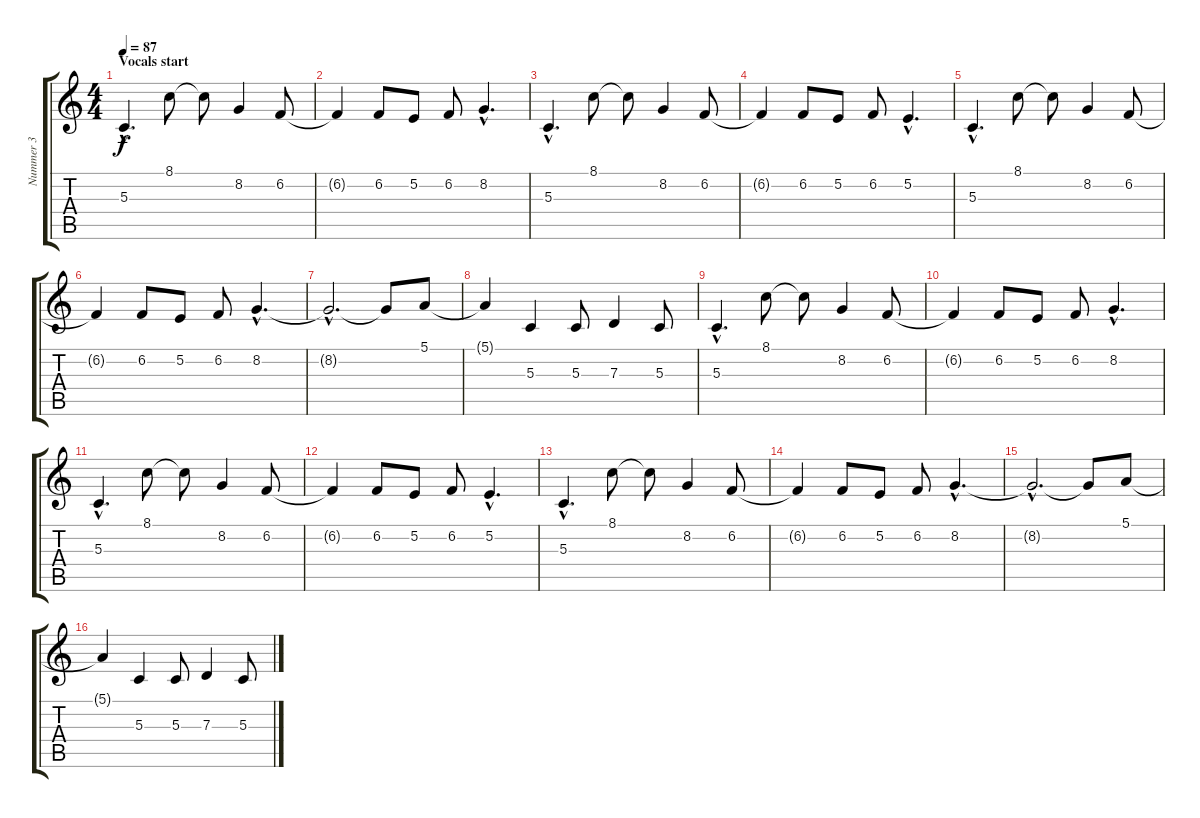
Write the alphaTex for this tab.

\track ("Nummer 3" "Nummer 3") {instrument stringensemble1}
\staff {score tabs}
\tuning (E4 B3 G3 D3 A2 E2) {hide}
\ts (4 4)
\section ("" "Vocals start")
\tempo 87
\clef g2
\ks c
5.3{hac}.4{d dy f} 8.1.8 8.1{t}.8 8.2.4 6.2.8 |
6.2{t}.4 6.2.8 5.2.8 6.2.8 8.2{hac}.4{d} |
5.3{hac}.4{d} 8.1.8 8.1{t}.8 8.2.4 6.2.8 |
6.2{t}.4 6.2.8 5.2.8 6.2.8 5.2{hac}.4{d} |
5.3{hac}.4{d} 8.1.8 8.1{t}.8 8.2.4 6.2.8 |
6.2{t}.4 6.2.8 5.2.8 6.2.8 8.2{hac}.4{d} |
8.2{hac t}.2{d} 8.2{t}.8 5.1.8 |
5.1{t}.4 5.3.4 5.3.8 7.3.4 5.3.8 |
5.3{hac}.4{d} 8.1.8 8.1{t}.8 8.2.4 6.2.8 |
6.2{t}.4 6.2.8 5.2.8 6.2.8 8.2{hac}.4{d} |
5.3{hac}.4{d} 8.1.8 8.1{t}.8 8.2.4 6.2.8 |
6.2{t}.4 6.2.8 5.2.8 6.2.8 5.2{hac}.4{d} |
5.3{hac}.4{d} 8.1.8 8.1{t}.8 8.2.4 6.2.8 |
6.2{t}.4 6.2.8 5.2.8 6.2.8 8.2{hac}.4{d} |
8.2{hac t}.2{d} 8.2{t}.8 5.1.8 |
5.1{t}.4 5.3.4 5.3.8 7.3.4 5.3.8
